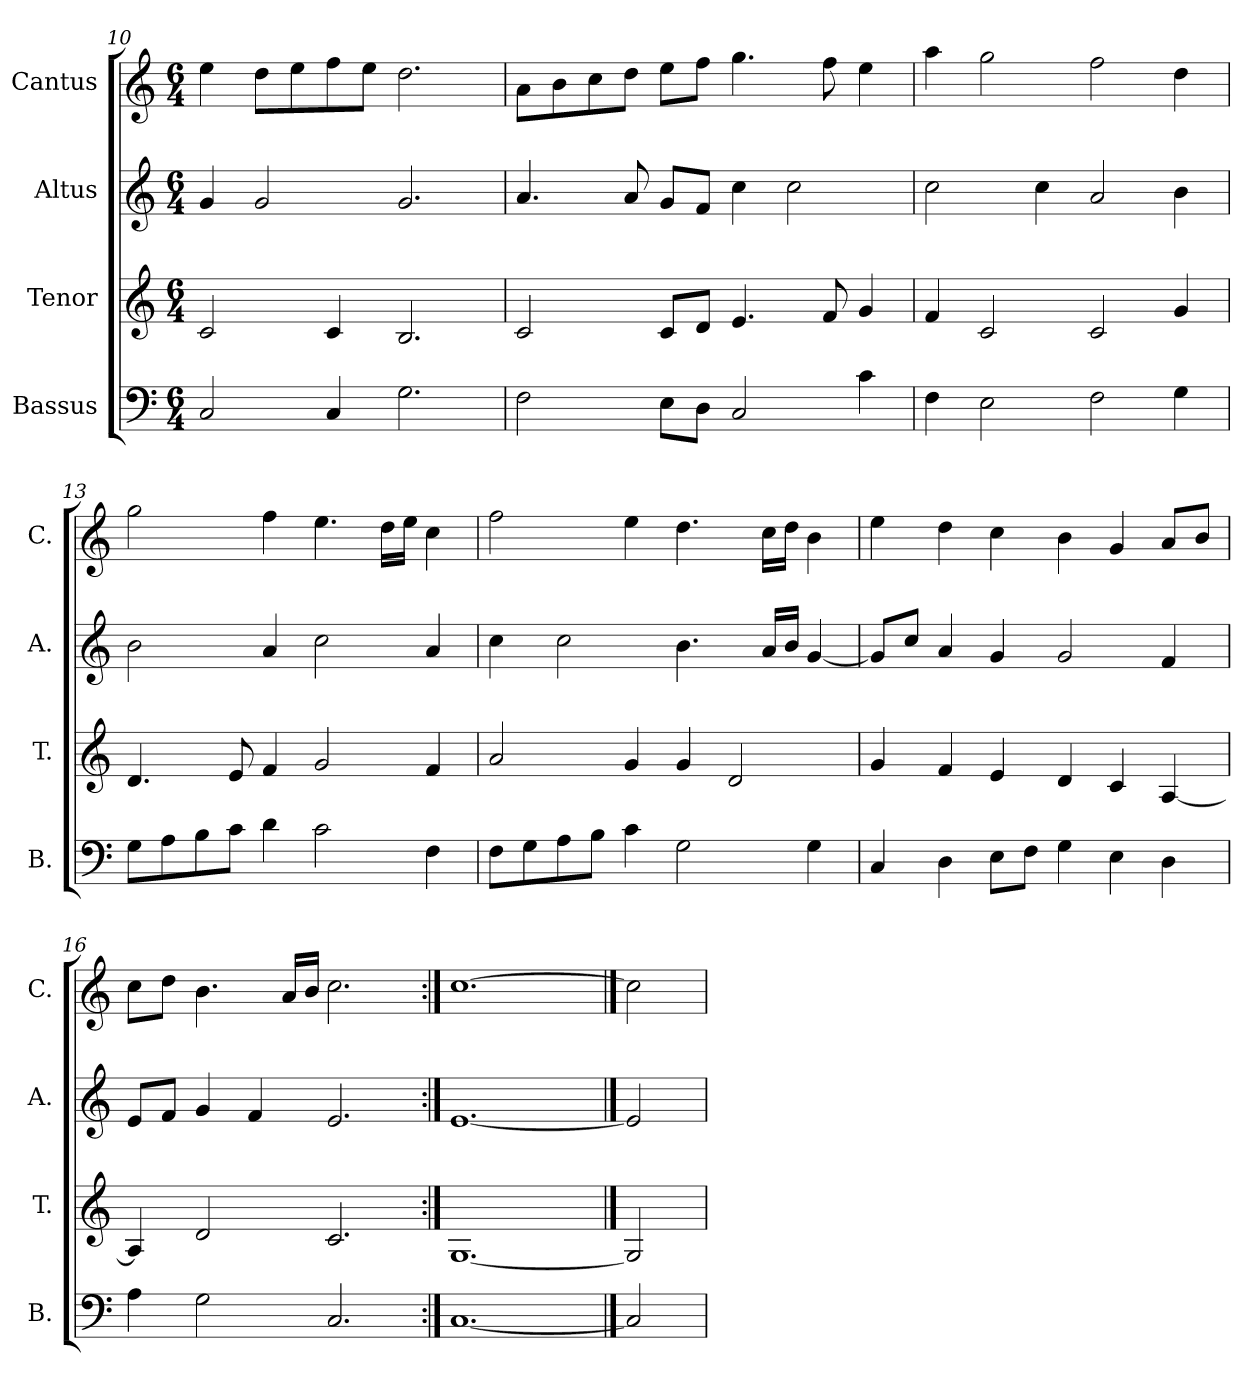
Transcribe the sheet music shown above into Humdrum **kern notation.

**kern	**kern	**kern	**kern
*part4	*part3	*part2	*part1
*staff4	*staff3	*staff2	*staff1
*I"Bassus	*I"Tenor	*I"Altus	*I"Cantus
*I'B.	*I'T.	*I'A.	*I'C.
*clefF4	*clefG2	*clefG2	*clefG2
*k[]	*k[]	*k[]	*k[]
*C:	*C:	*C:	*C:
*M6/4	*M6/4	*M6/4	*M6/4
=10	=10	=10	=10
2C/	2c/	4g/	4ee\
.	.	2g/	8dd\L
.	.	.	8ee\
4C/	4c/	.	8ff\
.	.	.	8ee\J
2.G\	2.B/	2.g/	2.dd\
=11	=11	=11	=11
2F\	2c/	4.a/	8a\L
.	.	.	8b\
.	.	.	8cc\
.	.	8a/	8dd\J
8E\L	8c/L	8g/L	8ee\L
8D\J	8d/J	8f/J	8ff\J
2C/	4.e/	4cc\	4.gg\
.	.	2cc\	.
.	8f/	.	8ff\
4c\	4g/	.	4ee\
=12	=12	=12	=12
4F\	4f/	2cc\	4aa\
2E\	2c/	.	2gg\
.	.	4cc\	.
2F\	2c/	2a/	2ff\
4G\	4g/	4b\	4dd\
!!LO:LB:g=z
=13	=13	=13	=13
8G\L	4.d/	2b\	2gg\
8A\	.	.	.
8B\	.	.	.
8c\J	8e/	.	.
4d\	4f/	4a/	4ff\
2c\	2g/	2cc\	4.ee\
.	.	.	16dd\LL
.	.	.	16ee\JJ
4F\	4f/	4a/	4cc\
=14	=14	=14	=14
8F\L	2a/	4cc\	2ff\
8G\	.	.	.
8A\	.	2cc\	.
8B\J	.	.	.
4c\	4g/	.	4ee\
2G\	4g/	4.b\	4.dd\
.	2d/	.	.
.	.	16a/LL	16cc\LL
.	.	16b/JJ	16dd\JJ
4G\	.	[4g/	4b\
=15	=15	=15	=15
4C/	4g/	8g/L]	4ee\
.	.	8cc/J	.
4D\	4f/	4a/	4dd\
8E\L	4e/	4g/	4cc\
8F\J	.	.	.
4G\	4d/	2g/	4b\
4E\	4c/	.	4g/
4D\	[4A/	4f/	8a/L
.	.	.	8b/J
=16	=16	=16	=16
4A\	4A/]	8e/L	8cc\L
.	.	8f/J	8dd\J
2G\	2d/	4g/	4.b\
.	.	4f/	.
.	.	.	16a/LL
.	.	.	16b/JJ
2.C/	2.c/	2.e/	2.cc\
=17:|!	=17:|!	=17:|!	=17:|!
[1.C/	[1.G/	[1.e/	[1.cc\
==18	==18	==18	==18
2C/]	2G/]	2e/]	2cc\]
=	=	=	=
*-	*-	*-	*-
